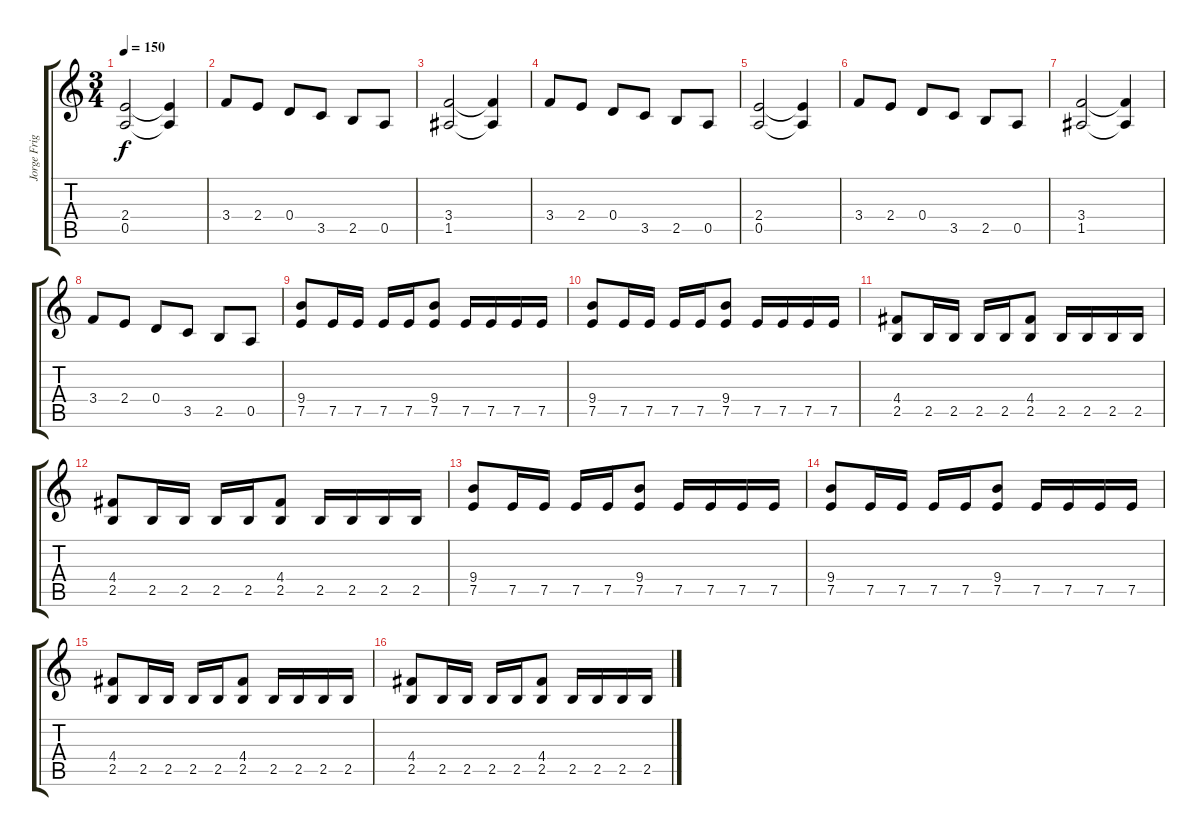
\track ("Jorge Frigerio Base R" "Jorge Frig") {instrument overdrivenguitar}
\staff {score tabs}
\tuning (E4 B3 G3 D3 A2 E2) {hide}
\ts (3 4)
\tempo 150
\clef g2
\ks c
(2.4 0.5).2{dy f} (2.4{t} 0.5{t}).4 |
3.4.8 2.4.8 0.4.8 3.5.8 2.5.8 0.5.8 |
(3.4 1.5).2 (3.4{t} 1.5{t}).4 |
3.4.8 2.4.8 0.4.8 3.5.8 2.5.8 0.5.8 |
(2.4 0.5).2 (2.4{t} 0.5{t}).4 |
3.4.8 2.4.8 0.4.8 3.5.8 2.5.8 0.5.8 |
(3.4 1.5).2 (3.4{t} 1.5{t}).4 |
3.4.8 2.4.8 0.4.8 3.5.8 2.5.8 0.5.8 |
(9.4 7.5).8 7.5.16 7.5.16 7.5.16 7.5.16 (9.4 7.5).8 7.5.16 7.5.16 7.5.16 7.5.16 |
(9.4 7.5).8 7.5.16 7.5.16 7.5.16 7.5.16 (9.4 7.5).8 7.5.16 7.5.16 7.5.16 7.5.16 |
(4.4 2.5).8 2.5.16 2.5.16 2.5.16 2.5.16 (4.4 2.5).8 2.5.16 2.5.16 2.5.16 2.5.16 |
(4.4 2.5).8 2.5.16 2.5.16 2.5.16 2.5.16 (4.4 2.5).8 2.5.16 2.5.16 2.5.16 2.5.16 |
(9.4 7.5).8 7.5.16 7.5.16 7.5.16 7.5.16 (9.4 7.5).8 7.5.16 7.5.16 7.5.16 7.5.16 |
(9.4 7.5).8 7.5.16 7.5.16 7.5.16 7.5.16 (9.4 7.5).8 7.5.16 7.5.16 7.5.16 7.5.16 |
(4.4 2.5).8 2.5.16 2.5.16 2.5.16 2.5.16 (4.4 2.5).8 2.5.16 2.5.16 2.5.16 2.5.16 |
(4.4 2.5).8 2.5.16 2.5.16 2.5.16 2.5.16 (4.4 2.5).8 2.5.16 2.5.16 2.5.16 2.5.16
